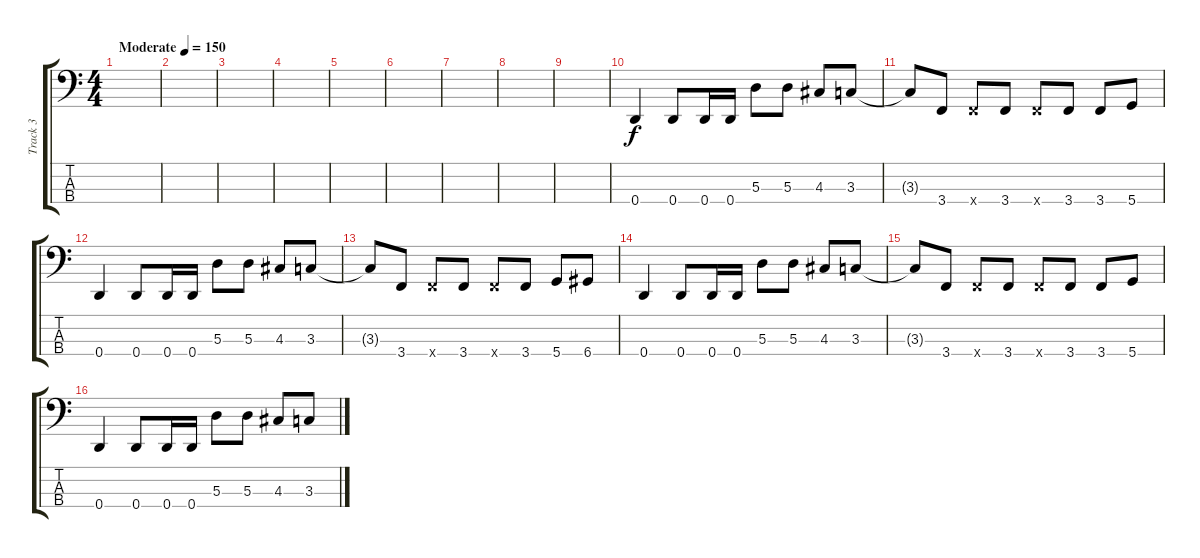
\track ("Track 3" "Track 3") {instrument slapbass1}
\staff {score tabs}
\tuning (G2 D2 A1 D1) {hide}
\ts (4 4)
\tempo (150 "Moderate")
\clef f4
\ks c
|
|
|
|
|
|
|
|
|
0.4.4 0.4.8 0.4.16 0.4.16 5.3.8 5.3.8 4.3.8 3.3.8 |
3.3{t}.8 3.4.8 3.4{x}.8 3.4.8 3.4{x}.8 3.4.8 3.4.8 5.4.8 |
0.4.4 0.4.8 0.4.16 0.4.16 5.3.8 5.3.8 4.3.8 3.3.8 |
3.3{t}.8 3.4.8 3.4{x}.8 3.4.8 3.4{x}.8 3.4.8 5.4.8 6.4.8 |
0.4.4 0.4.8 0.4.16 0.4.16 5.3.8 5.3.8 4.3.8 3.3.8 |
3.3{t}.8 3.4.8 3.4{x}.8 3.4.8 3.4{x}.8 3.4.8 3.4.8 5.4.8 |
0.4.4 0.4.8 0.4.16 0.4.16 5.3.8 5.3.8 4.3.8 3.3.8
